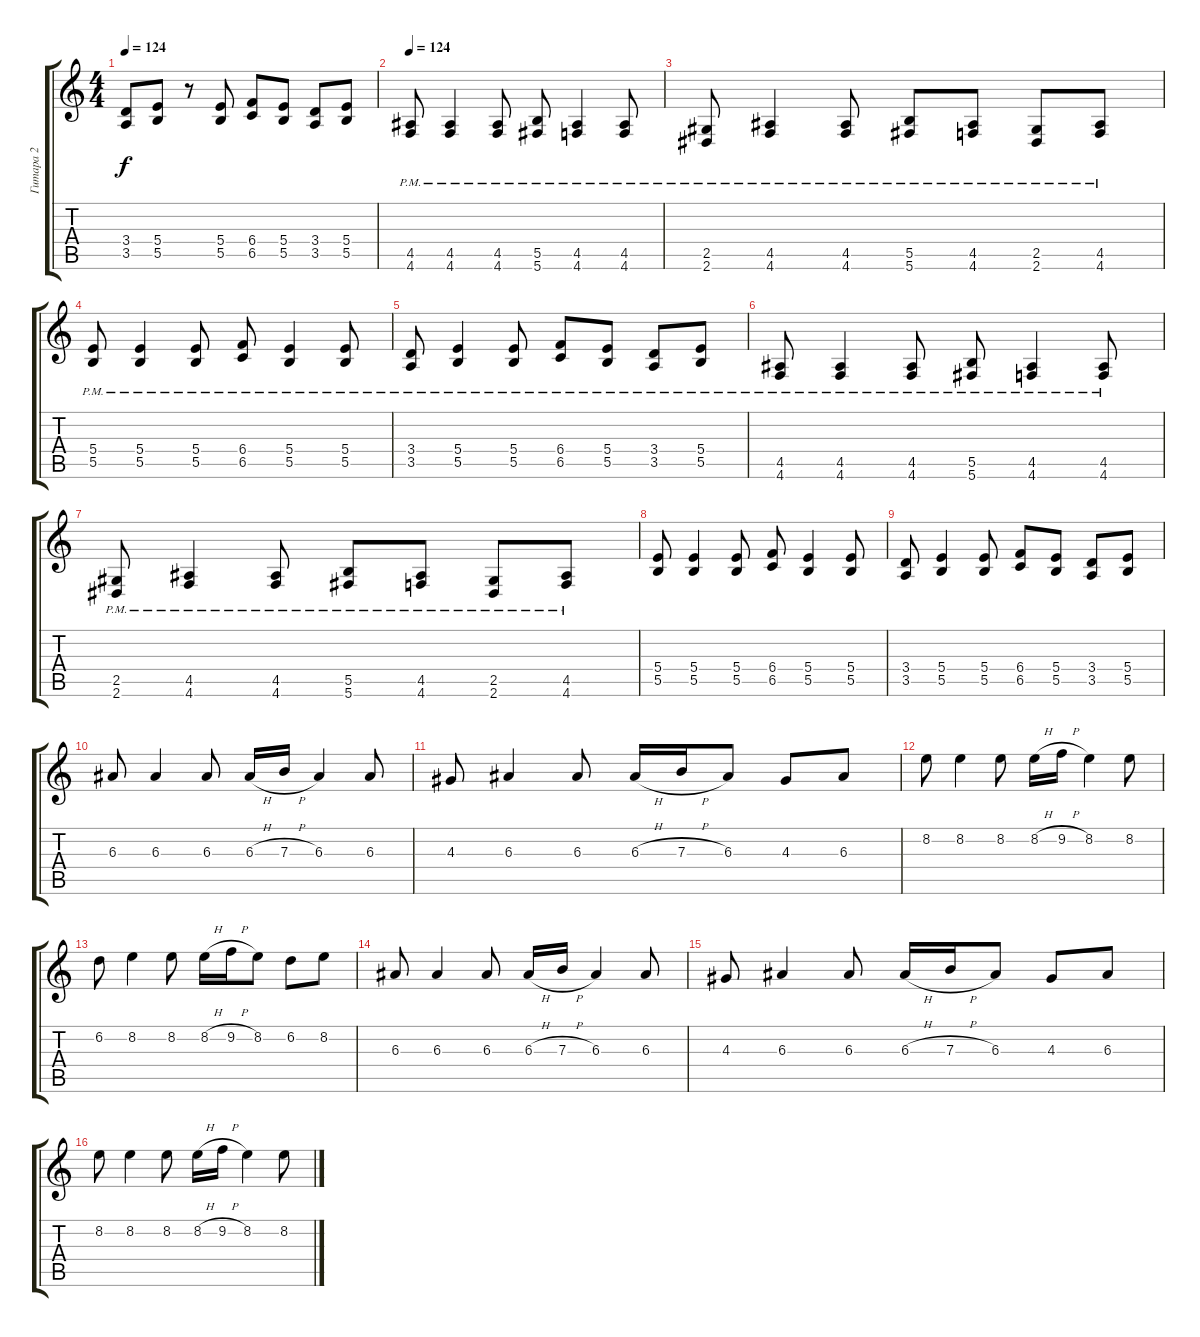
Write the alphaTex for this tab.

\track ("Гитара 2" "Гитара 2") {instrument distortionguitar}
\staff {score tabs}
\tuning (Db4 Ab3 E3 B2 Gb2 Db2) {hide}
\ts (4 4)
\tempo 124
\clef g2
\ks c
(3.4 3.5).8{dy f} (5.4 5.5).8 r.8 (5.4 5.5).8 (6.4 6.5).8 (5.4 5.5).8 (3.4 3.5).8 (5.4 5.5).8 |
\tempo 124
(4.5{pm} 4.6{pm}).8 (4.5{pm} 4.6{pm}).4 (4.5{pm} 4.6{pm}).8 (5.5{pm} 5.6{pm}).8 (4.5{pm} 4.6{pm}).4 (4.5{pm} 4.6{pm}).8 |
(2.5{pm} 2.6{pm}).8 (4.5{pm} 4.6{pm}).4 (4.5{pm} 4.6{pm}).8 (5.5{pm} 5.6{pm}).8 (4.5{pm} 4.6{pm}).8 (2.5{pm} 2.6{pm}).8 (4.5{pm} 4.6{pm}).8 |
(5.4 5.5{pm}).8 (5.4 5.5{pm}).4 (5.4 5.5{pm}).8 (6.4 6.5{pm}).8 (5.4 5.5{pm}).4 (5.4 5.5{pm}).8 |
(3.4 3.5{pm}).8 (5.4 5.5{pm}).4 (5.4 5.5{pm}).8 (6.4 6.5{pm}).8 (5.4 5.5{pm}).8 (3.4 3.5{pm}).8 (5.4 5.5{pm}).8 |
(4.5 4.6{pm}).8 (4.5 4.6{pm}).4 (4.5 4.6{pm}).8 (5.5 5.6{pm}).8 (4.5 4.6{pm}).4 (4.5 4.6{pm}).8 |
(2.5 2.6{pm}).8 (4.5 4.6{pm}).4 (4.5 4.6{pm}).8 (5.5 5.6{pm}).8 (4.5 4.6{pm}).8 (2.5 2.6{pm}).8 (4.5 4.6{pm}).8 |
(5.4 5.5).8 (5.4 5.5).4 (5.4 5.5).8 (6.4 6.5).8 (5.4 5.5).4 (5.4 5.5).8 |
(3.4 3.5).8 (5.4 5.5).4 (5.4 5.5).8 (6.4 6.5).8 (5.4 5.5).8 (3.4 3.5).8 (5.4 5.5).8 |
6.3.8 6.3.4 6.3.8 6.3{h}.16 7.3{h}.16 6.3.4 6.3.8 |
4.3.8 6.3.4 6.3.8 6.3{h}.16 7.3{h}.16 6.3.8 4.3.8 6.3.8 |
8.2.8 8.2.4 8.2.8 8.2{h}.16 9.2{h}.16 8.2.4 8.2.8 |
6.2.8 8.2.4 8.2.8 8.2{h}.16 9.2{h}.16 8.2.8 6.2.8 8.2.8 |
6.3.8 6.3.4 6.3.8 6.3{h}.16 7.3{h}.16 6.3.4 6.3.8 |
4.3.8 6.3.4 6.3.8 6.3{h}.16 7.3{h}.16 6.3.8 4.3.8 6.3.8 |
8.2.8 8.2.4 8.2.8 8.2{h}.16 9.2{h}.16 8.2.4 8.2.8
